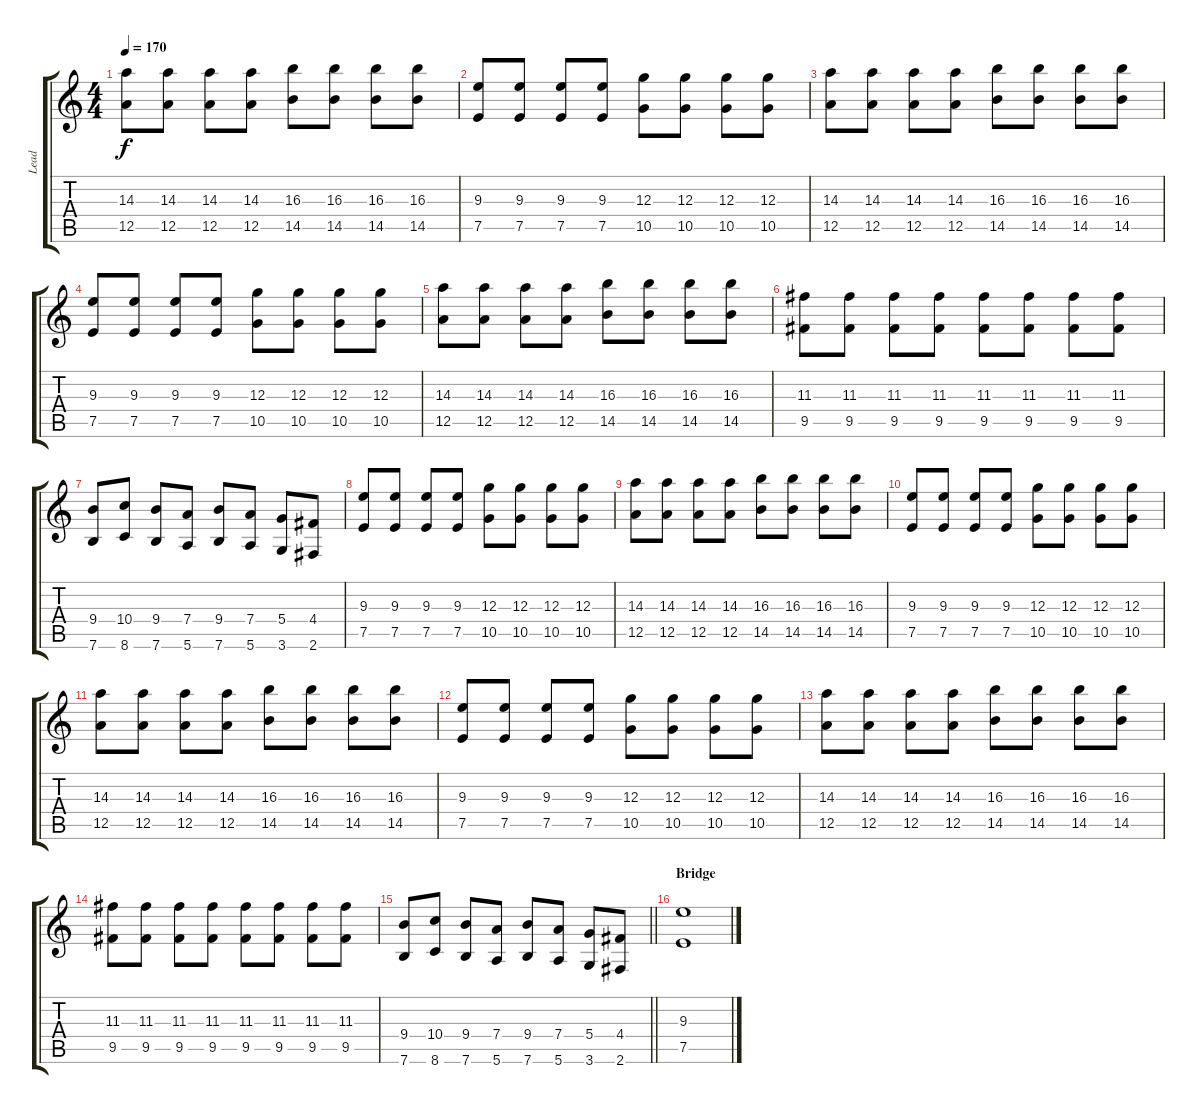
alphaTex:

\track ("Lead" "Lead") {instrument overdrivenguitar}
\staff {score tabs}
\tuning (E4 B3 G3 D3 A2 E2) {hide}
\ts (4 4)
\tempo 170
\clef g2
\ks c
(14.3 12.5).8{dy f} (14.3 12.5).8 (14.3 12.5).8 (14.3 12.5).8 (16.3 14.5).8 (16.3 14.5).8 (16.3 14.5).8 (16.3 14.5).8 |
(9.3 7.5).8 (9.3 7.5).8 (9.3 7.5).8 (9.3 7.5).8 (12.3 10.5).8 (12.3 10.5).8 (12.3 10.5).8 (12.3 10.5).8 |
(14.3 12.5).8 (14.3 12.5).8 (14.3 12.5).8 (14.3 12.5).8 (16.3 14.5).8 (16.3 14.5).8 (16.3 14.5).8 (16.3 14.5).8 |
(9.3 7.5).8 (9.3 7.5).8 (9.3 7.5).8 (9.3 7.5).8 (12.3 10.5).8 (12.3 10.5).8 (12.3 10.5).8 (12.3 10.5).8 |
(14.3 12.5).8 (14.3 12.5).8 (14.3 12.5).8 (14.3 12.5).8 (16.3 14.5).8 (16.3 14.5).8 (16.3 14.5).8 (16.3 14.5).8 |
(11.3 9.5).8 (11.3 9.5).8 (11.3 9.5).8 (11.3 9.5).8 (11.3 9.5).8 (11.3 9.5).8 (11.3 9.5).8 (11.3 9.5).8 |
(9.4 7.6).8 (10.4 8.6).8 (9.4 7.6).8 (7.4 5.6).8 (9.4 7.6).8 (7.4 5.6).8 (5.4 3.6).8 (4.4 2.6).8 |
(9.3 7.5).8 (9.3 7.5).8 (9.3 7.5).8 (9.3 7.5).8 (12.3 10.5).8 (12.3 10.5).8 (12.3 10.5).8 (12.3 10.5).8 |
(14.3 12.5).8 (14.3 12.5).8 (14.3 12.5).8 (14.3 12.5).8 (16.3 14.5).8 (16.3 14.5).8 (16.3 14.5).8 (16.3 14.5).8 |
(9.3 7.5).8 (9.3 7.5).8 (9.3 7.5).8 (9.3 7.5).8 (12.3 10.5).8 (12.3 10.5).8 (12.3 10.5).8 (12.3 10.5).8 |
(14.3 12.5).8 (14.3 12.5).8 (14.3 12.5).8 (14.3 12.5).8 (16.3 14.5).8 (16.3 14.5).8 (16.3 14.5).8 (16.3 14.5).8 |
(9.3 7.5).8 (9.3 7.5).8 (9.3 7.5).8 (9.3 7.5).8 (12.3 10.5).8 (12.3 10.5).8 (12.3 10.5).8 (12.3 10.5).8 |
(14.3 12.5).8 (14.3 12.5).8 (14.3 12.5).8 (14.3 12.5).8 (16.3 14.5).8 (16.3 14.5).8 (16.3 14.5).8 (16.3 14.5).8 |
(11.3 9.5).8 (11.3 9.5).8 (11.3 9.5).8 (11.3 9.5).8 (11.3 9.5).8 (11.3 9.5).8 (11.3 9.5).8 (11.3 9.5).8 |
\barLineRight lightlight
(9.4 7.6).8 (10.4 8.6).8 (9.4 7.6).8 (7.4 5.6).8 (9.4 7.6).8 (7.4 5.6).8 (5.4 3.6).8 (4.4 2.6).8 |
\section ("" "Bridge")
(9.3 7.5).1
